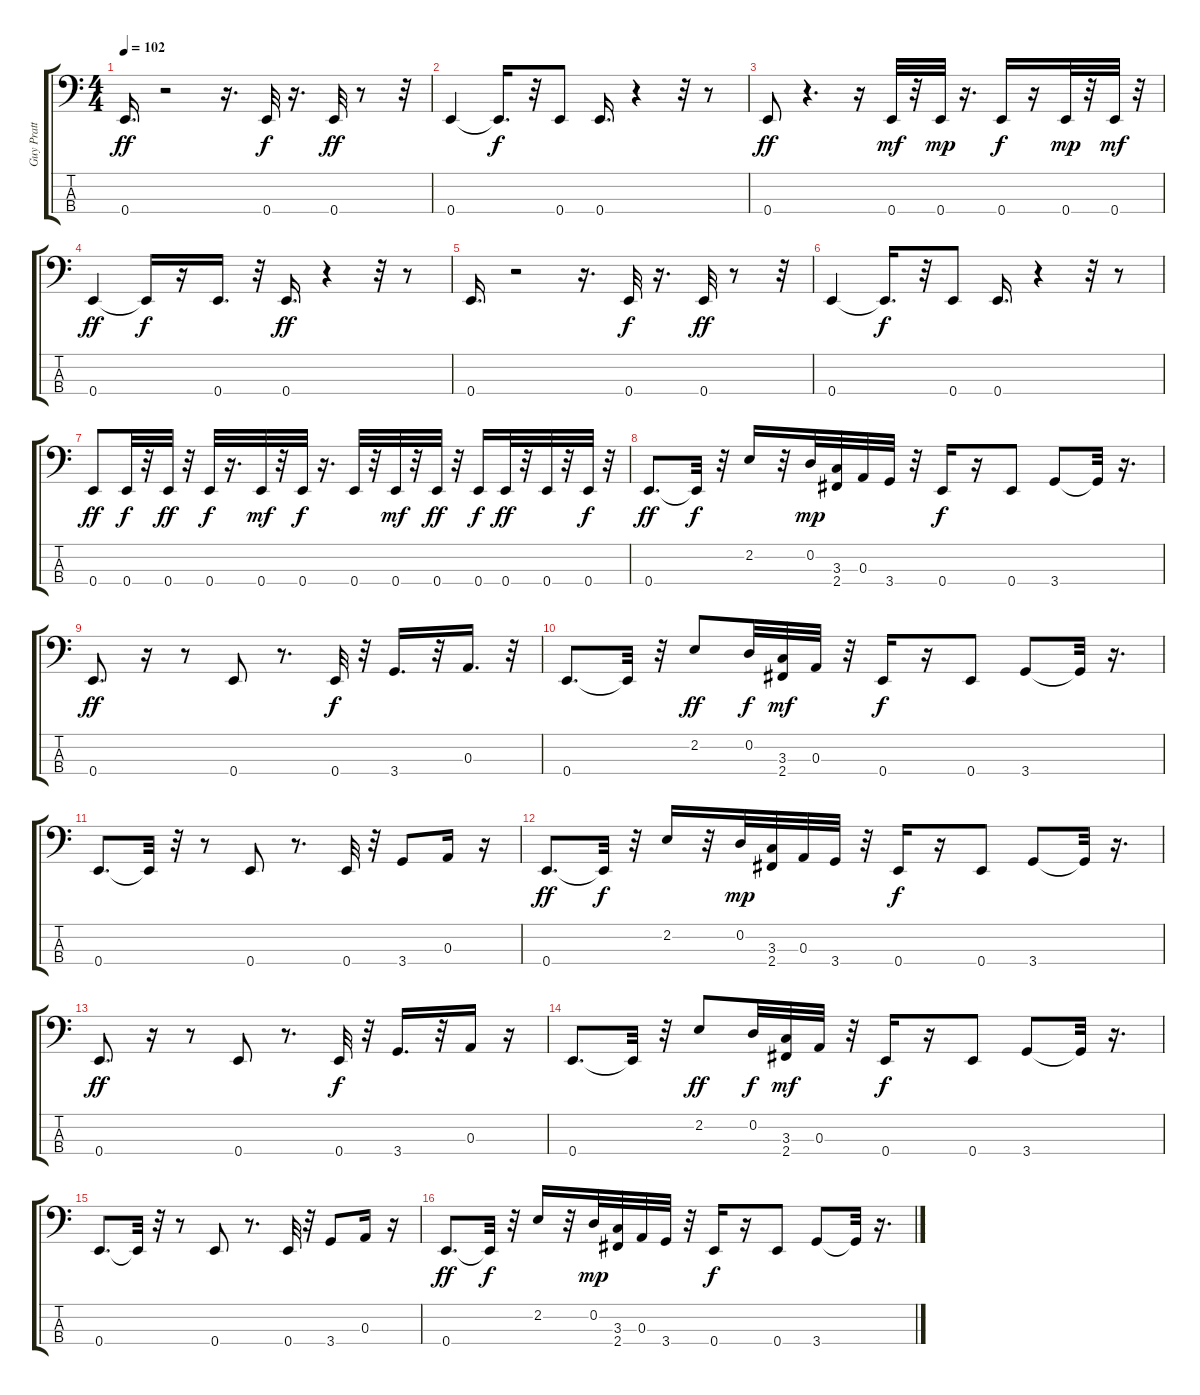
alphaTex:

\track ("Guy Pratt" "Guy Pratt") {instrument electricbassfinger}
\staff {score tabs}
\tuning (G2 D2 A1 E1) {hide}
\ts (4 4)
\tempo 102
\clef f4
\ks c
0.4.16{d dy ff} r.2 r.16{d} 0.4.32{dy f} r.16{d} 0.4.32{dy ff} r.8 r.32 |
0.4.4 0.4{t}.16{d dy f} r.32 0.4.8 0.4.16{d} r.4 r.32 r.8 |
0.4.8{dy ff} r.4{d} r.16 0.4.32{dy mf} r.32 0.4.32{dy mp} r.16{d} 0.4.16{dy f} r.16 0.4.32{dy mp} r.32 0.4.32{dy mf} r.32 |
0.4.4{dy ff} 0.4{t}.16{dy f} r.16 0.4.16{d} r.32 0.4.16{d dy ff} r.4 r.32 r.8 |
0.4.16{d} r.2 r.16{d} 0.4.32{dy f} r.16{d} 0.4.32{dy ff} r.8 r.32 |
0.4.4 0.4{t}.16{d dy f} r.32 0.4.8 0.4.16{d} r.4 r.32 r.8 |
0.4.8{dy ff} 0.4.32{dy f} r.32 0.4.32{dy ff} r.32 0.4.32{dy f} r.16{d} 0.4.32{dy mf} r.32 0.4.32{dy f} r.16{d} 0.4.32 r.32 0.4.32{dy mf} r.32 0.4.32{dy ff} r.32 0.4.16{dy f} 0.4.32{dy ff} r.32 0.4.32 r.32 0.4.32{dy f} r.32 |
0.4.8{d dy ff} 0.4{t}.32{dy f} r.32 2.2.16 r.32 0.2.32{dy mp} (3.3 2.4).32 0.3.32 3.4.32 r.32 0.4.16{dy f} r.16 0.4.8 3.4.8 3.4{t}.32 r.16{d} |
0.4.8{d dy ff} r.16 r.8 0.4.8 r.8{d} 0.4.32{dy f} r.32 3.4.16{d} r.32 0.3.16{d} r.32 |
0.4.8{d} 0.4{t}.32 r.32 2.2.8{dy ff} 0.2.32{dy f} (3.3 2.4).32{dy mf} 0.3.32 r.32 0.4.16{dy f} r.16 0.4.8 3.4.8 3.4{t}.32 r.16{d} |
0.4.8{d} 0.4{t}.32 r.32 r.8 0.4.8 r.8{d} 0.4.32 r.32 3.4.8 0.3.16 r.16 |
0.4.8{d dy ff} 0.4{t}.32{dy f} r.32 2.2.16 r.32 0.2.32{dy mp} (3.3 2.4).32 0.3.32 3.4.32 r.32 0.4.16{dy f} r.16 0.4.8 3.4.8 3.4{t}.32 r.16{d} |
0.4.8{d dy ff} r.16 r.8 0.4.8 r.8{d} 0.4.32{dy f} r.32 3.4.16{d} r.32 0.3.16 r.16 |
0.4.8{d} 0.4{t}.32 r.32 2.2.8{dy ff} 0.2.32{dy f} (3.3 2.4).32{dy mf} 0.3.32 r.32 0.4.16{dy f} r.16 0.4.8 3.4.8 3.4{t}.32 r.16{d} |
0.4.8{d} 0.4{t}.32 r.32 r.8 0.4.8 r.8{d} 0.4.32 r.32 3.4.8 0.3.16 r.16 |
0.4.8{d dy ff} 0.4{t}.32{dy f} r.32 2.2.16 r.32 0.2.32{dy mp} (3.3 2.4).32 0.3.32 3.4.32 r.32 0.4.16{dy f} r.16 0.4.8 3.4.8 3.4{t}.32 r.16{d}
